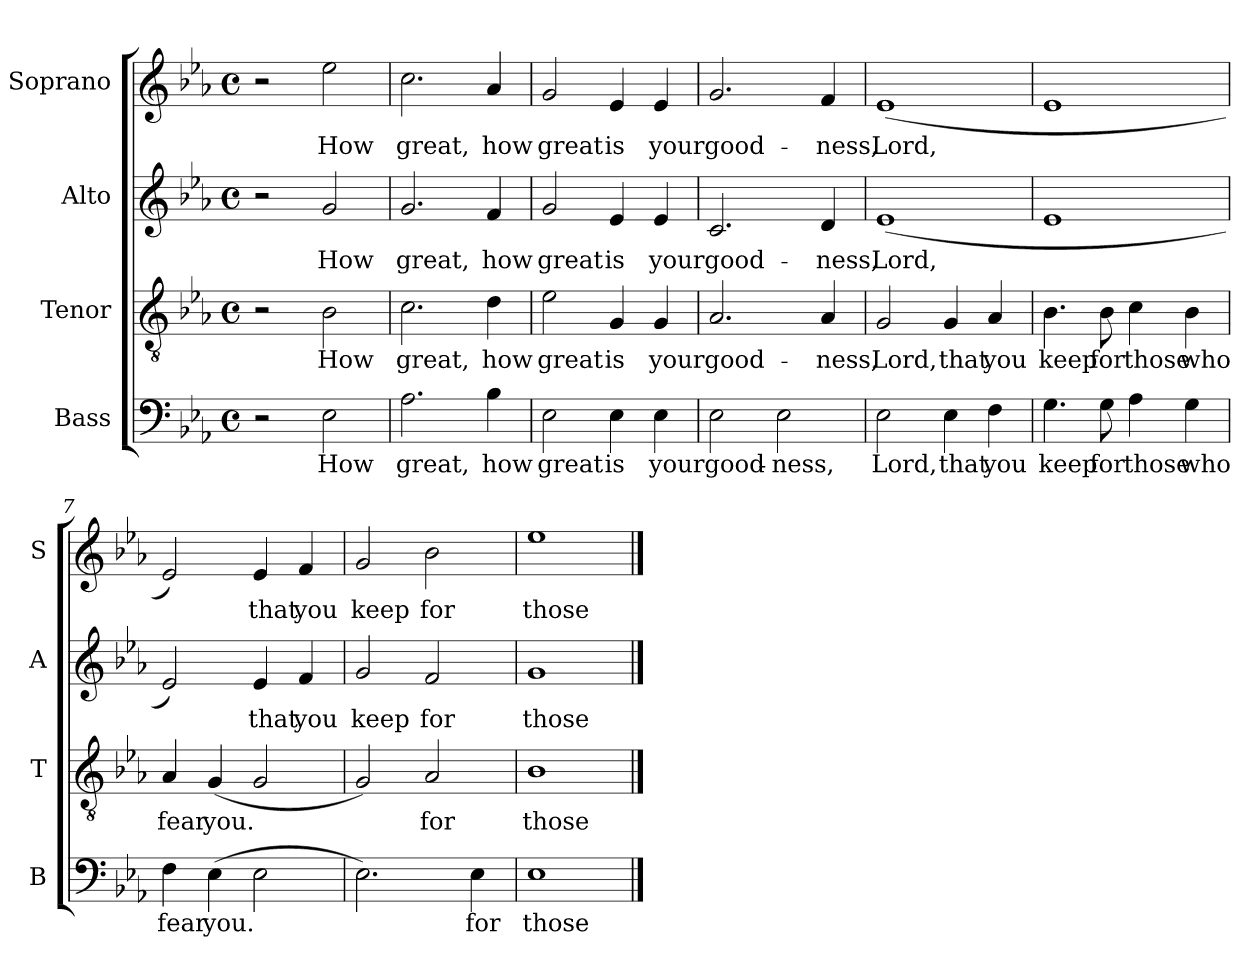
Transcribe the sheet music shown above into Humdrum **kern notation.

**kern	**text	**kern	**text	**kern	**text	**kern	**text
*part4	*part4	*part3	*part3	*part2	*part2	*part1	*part1
*staff4	*staff4	*staff3	*staff3	*staff2	*staff2	*staff1	*staff1
*I"Bass	*	*I"Tenor	*	*I"Alto	*	*I"Soprano	*
*I'B	*	*I'T	*	*I'A	*	*I'S	*
*clefF4	*	*clefGv2	*	*clefG2	*	*clefG2	*
*k[b-e-a-]	*	*k[b-e-a-]	*	*k[b-e-a-]	*	*k[b-e-a-]	*
*E-:	*	*E-:	*	*E-:	*	*E-:	*
*M4/4	*	*M4/4	*	*M4/4	*	*M4/4	*
*met(c)	*	*met(c)	*	*met(c)	*	*met(c)	*
=1	=1	=1	=1	=1	=1	=1	=1
2r	.	2r	.	2r	.	2r	.
!	!LO:LY:b	!	!LO:LY:b	!	!LO:LY:b	!	!LO:LY:b
2E-\	How	2B-\	How	2g/	How	2ee-\	How
=2	=2	=2	=2	=2	=2	=2	=2
!	!LO:LY:b	!	!LO:LY:b	!	!LO:LY:b	!	!LO:LY:b
2.A-\	great,	2.c\	great,	2.g/	great,	2.cc\	great,
!	!LO:LY:b	!	!LO:LY:b	!	!LO:LY:b	!	!LO:LY:b
4B-\	how	4d\	how	4f/	how	4a-/	how
=3	=3	=3	=3	=3	=3	=3	=3
!	!LO:LY:b	!	!LO:LY:b	!	!LO:LY:b	!	!LO:LY:b
2E-\	great	2e-\	great	2g/	great	2g/	great
!	!LO:LY:b	!	!LO:LY:b	!	!LO:LY:b	!	!LO:LY:b
4E-\	is	4G/	is	4e-/	is	4e-/	is
!	!LO:LY:b	!	!LO:LY:b	!	!LO:LY:b	!	!LO:LY:b
4E-\	your	4G/	your	4e-/	your	4e-/	your
=4	=4	=4	=4	=4	=4	=4	=4
!	!LO:LY:b	!	!LO:LY:b	!	!LO:LY:b	!	!LO:LY:b
2E-\	good-	2.A-/	good-	2.c/	good-	2.g/	good-
!	!LO:LY:b	!	!	!	!	!	!
2E-\	-ness,	.	.	.	.	.	.
!	!	!	!LO:LY:b	!	!LO:LY:b	!	!LO:LY:b
.	.	4A-/	-ness,	4d/	-ness,	4f/	-ness,
!!LO:LB:g=z
=5	=5	=5	=5	=5	=5	=5	=5
!	!LO:LY:b	!	!LO:LY:b	!	!LO:LY:b	!	!LO:LY:b
2E-\	Lord,	2G/	Lord,	(<1e-	Lord,	(<1e-	Lord,
!	!LO:LY:b	!	!LO:LY:b	!	!	!	!
4E-\	that	4G/	that	.	.	.	.
!	!LO:LY:b	!	!LO:LY:b	!	!	!	!
4F\	you	4A-/	you	.	.	.	.
=6	=6	=6	=6	=6	=6	=6	=6
!	!LO:LY:b	!	!LO:LY:b	!	!	!	!
4.G\	keep	4.B-\	keep	1e-	.	1e-	.
!	!LO:LY:b	!	!LO:LY:b	!	!	!	!
8G\	for	8B-\	for	.	.	.	.
!	!LO:LY:b	!	!LO:LY:b	!	!	!	!
4A-\	those	4c\	those	.	.	.	.
!	!LO:LY:b	!	!LO:LY:b	!	!	!	!
4G\	who	4B-\	who	.	.	.	.
=7	=7	=7	=7	=7	=7	=7	=7
!	!LO:LY:b	!	!LO:LY:b	!	!	!	!
4F\	fear	4A-/	fear	2e-/)	.	2e-/)	.
!	!LO:LY:b	!	!LO:LY:b	!	!	!	!
(>4E-\	you.	(<4G/	you.	.	.	.	.
!	!	!	!	!	!LO:LY:b	!	!LO:LY:b
2E-\	.	2G/	.	4e-/	that	4e-/	that
!	!	!	!	!	!LO:LY:b	!	!LO:LY:b
.	.	.	.	4f/	you	4f/	you
=8	=8	=8	=8	=8	=8	=8	=8
!	!	!	!	!	!LO:LY:b	!	!LO:LY:b
2.E-\)	.	2G/)	.	2g/	keep	2g/	keep
!	!	!	!LO:LY:b	!	!LO:LY:b	!	!LO:LY:b
.	.	2A-/	for	2f/	for	2b-\	for
!	!LO:LY:b	!	!	!	!	!	!
4E-\	for	.	.	.	.	.	.
=9	=9	=9	=9	=9	=9	=9	=9
!	!LO:LY:b	!	!LO:LY:b	!	!LO:LY:b	!	!LO:LY:b
1E-	those	1B-	those	1g	those	1ee-	those
==	==	==	==	==	==	==	==
*-	*-	*-	*-	*-	*-	*-	*-
